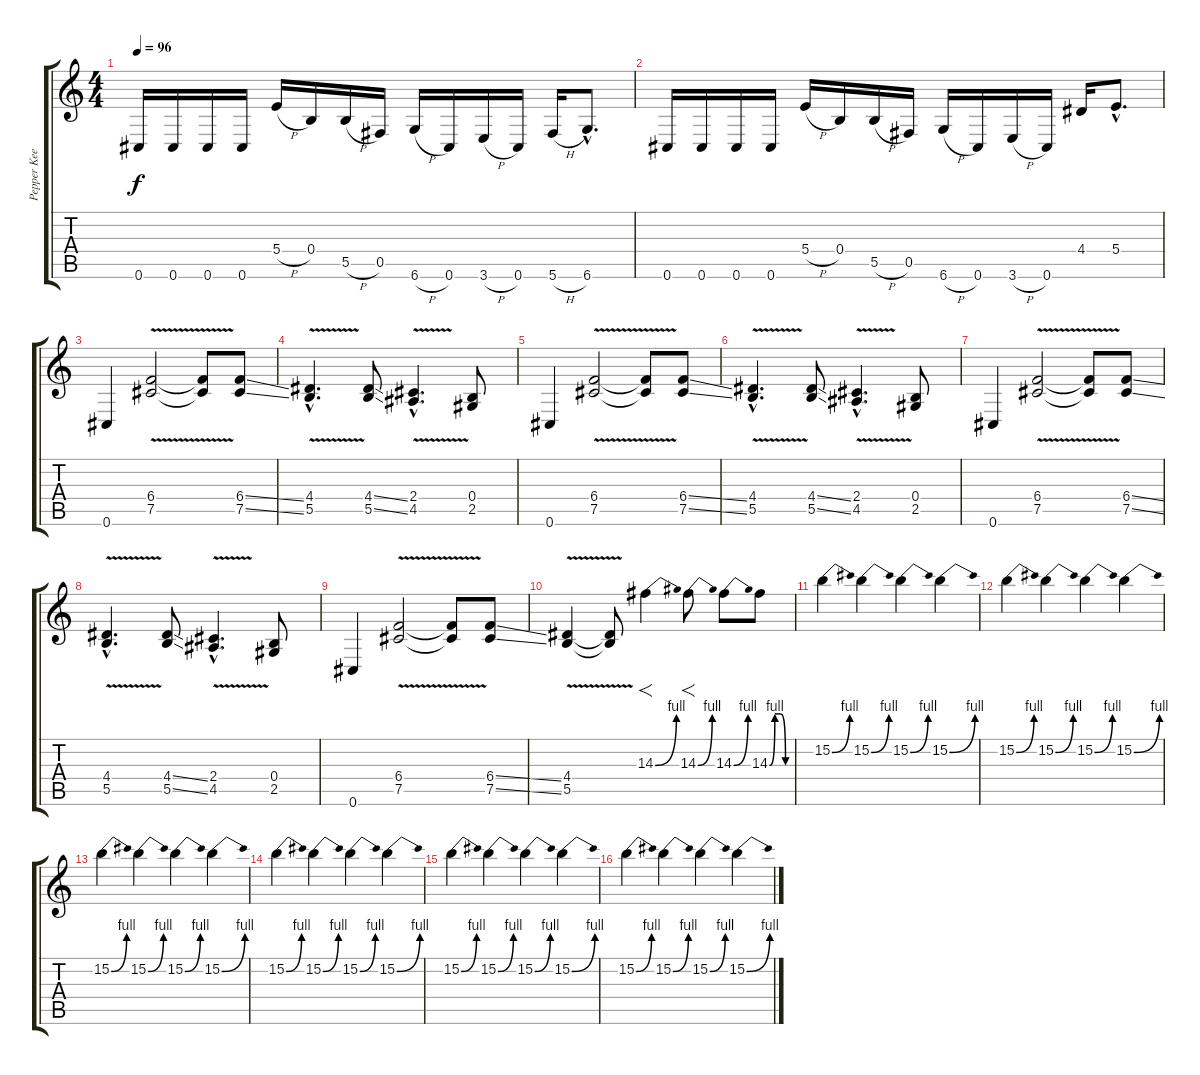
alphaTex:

\track ("Pepper Keenan" "Pepper Kee") {instrument overdrivenguitar}
\staff {score tabs}
\tuning (Db4 Ab3 E3 B2 Gb2 Db2) {hide}
\ts (4 4)
\tempo 96
\clef g2
\ks c
0.6.16{dy f} 0.6.16 0.6.16 0.6.16 5.4{h}.16 0.4.16 5.5{h}.16 0.5.16 6.6{h}.16 0.6.16 3.6{h}.16 0.6.16 5.6{h}.16 6.6{hac}.8{d} |
0.6.16 0.6.16 0.6.16 0.6.16 5.4{h}.16 0.4.16 5.5{h}.16 0.5.16 6.6{h}.16 0.6.16 3.6{h}.16 0.6.16 4.4.16 5.4{hac}.8{d} |
0.6.4 (6.4{v} 7.5{v}).2 (6.4{t} 7.5{t}).8 (6.4{ss} 7.5{ss}).8 |
(4.4{v hac} 5.5{v hac}).4{d} (4.4{ss} 5.5{ss}).8 (2.4{v hac} 4.5{v hac}).4{d} (0.4 2.5).8 |
0.6.4 (6.4{v} 7.5{v}).2 (6.4{t} 7.5{t}).8 (6.4{ss} 7.5{ss}).8 |
(4.4{v hac} 5.5{v hac}).4{d} (4.4{ss} 5.5{ss}).8 (2.4{v hac} 4.5{v hac}).4{d} (0.4 2.5).8 |
0.6.4 (6.4{v} 7.5{v}).2 (6.4{t} 7.5{t}).8 (6.4{ss} 7.5{ss}).8 |
(4.4{v hac} 5.5{v hac}).4{d} (4.4{ss} 5.5{ss}).8 (2.4{v hac} 4.5{v hac}).4{d} (0.4 2.5).8 |
0.6.4 (6.4{v} 7.5{v}).2 (6.4{t} 7.5{t}).8 (6.4{ss} 7.5{ss}).8 |
(4.4{v} 5.5{v}).4 (4.4{t} 5.5{t}).8 14.3{be (bend 0 0 60 4)}.4{f} 14.3{be (bend 0 0 60 4)}.8{f} 14.3{be (bend 0 0 60 4)}.8 14.3{be (custom 0 0 15 4 30 4 45 0 60 0)}.8 |
15.2{be (bend 0 0 60 4)}.4 15.2{be (bend 0 0 60 4)}.4 15.2{be (bend 0 0 60 4)}.4 15.2{be (bend 0 0 60 4)}.4 |
15.2{be (bend 0 0 60 4)}.4 15.2{be (bend 0 0 60 4)}.4 15.2{be (bend 0 0 60 4)}.4 15.2{be (bend 0 0 60 4)}.4 |
15.2{be (bend 0 0 60 4)}.4 15.2{be (bend 0 0 60 4)}.4 15.2{be (bend 0 0 60 4)}.4 15.2{be (bend 0 0 60 4)}.4 |
15.2{be (bend 0 0 60 4)}.4 15.2{be (bend 0 0 60 4)}.4 15.2{be (bend 0 0 60 4)}.4 15.2{be (bend 0 0 60 4)}.4 |
15.2{be (bend 0 0 60 4)}.4 15.2{be (bend 0 0 60 4)}.4 15.2{be (bend 0 0 60 4)}.4 15.2{be (bend 0 0 60 4)}.4 |
15.2{be (bend 0 0 60 4)}.4 15.2{be (bend 0 0 60 4)}.4 15.2{be (bend 0 0 60 4)}.4 15.2{be (bend 0 0 60 4)}.4
